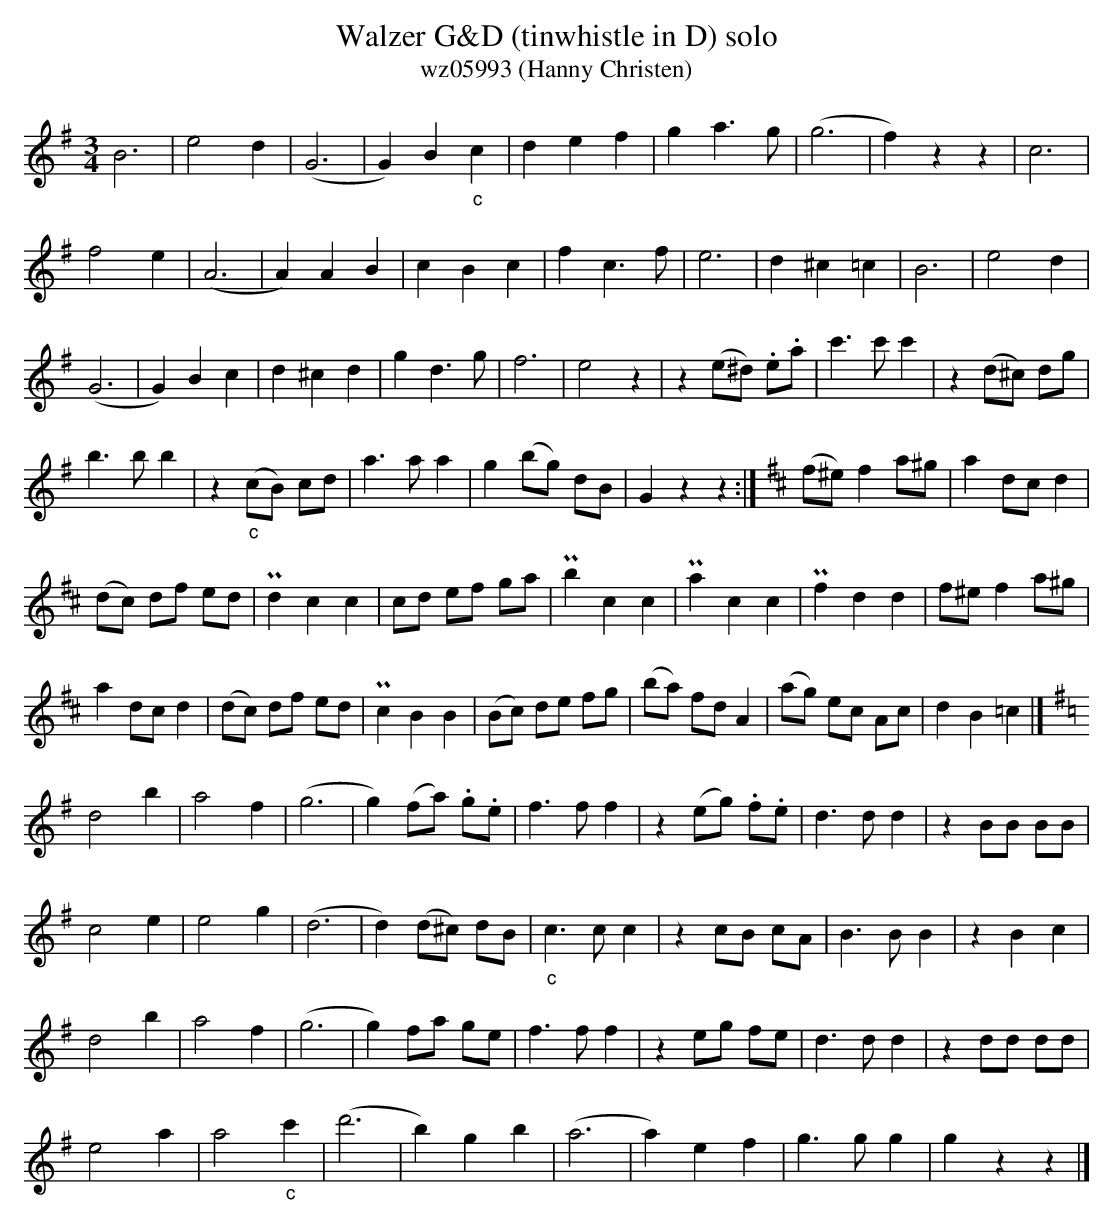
X:1
T:Walzer G&D (tinwhistle in D) solo
T:wz05993 (Hanny Christen)
M:3/4
L:1/4
K:G transpose=12
B3 | e2d | (G3 | G)B"_c"c | def | ga>g | (g3 | f)zz | c3 |
f2e | (A3 | A)AB | cBc | fc>f | e3 | d^c=c | B3 | e2d |
(G3 | G)Bc | d^cd | gd>g | f3 | e2z | [L:1/8] z2 (e^d) .e.a | c'3c'c'2 | z2 (d^c) dg |
b3bb2 | z2("_c"cB) cd | a3aa2 | g2 (bg) dB | G2z2z2 :| [K:D] (f^e)f2 a^g | a2dcd2 |
(dc) df ed | Pd2c2c2 | cd ef ga | Pb2c2c2 | Pa2c2c2 | Pf2d2d2 | f^ef2a^g |
a2dcd2 | (dc) df ed | Pc2B2B2 | (Bc) de fg | (ba) fd A2 | (ag) ec Ac | d2B2=c2 |] [K:G] [L:1/4]
d2b | a2f | (g3 | g) (f/2a/2) .g/2.e/2 | f>ff | z(e/2g/2) .f/2.e/2 | d>dd | zB/2B/2 B/2B/2 |
c2e | e2g | (d3 | d) (d/2^c/2) d/2B/2 | "_c"c>cc | zc/2B/2 c/2A/2 | B>BB | zBc |
d2b | a2f | (g3 | g) f/2a/2 g/2e/2 | f>ff | ze/2g/2 f/2e/2 | d>dd | zd/2d/2 d/2d/2 |
e2a | a2"_c"c' | (d'3 | b)gb | (a3 | a)ef | g>gg | gzz |]
